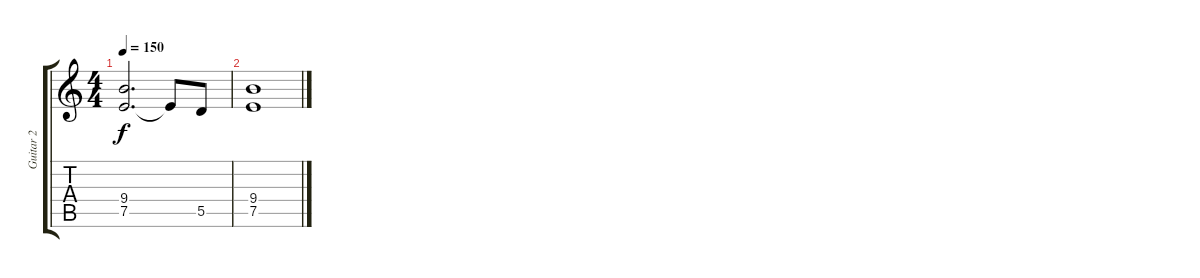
\track ("Guitar 2" "Guitar 2") {instrument distortionguitar}
\staff {score tabs}
\tuning (E4 B3 G3 D3 A2 E2) {hide}
\ts (4 4)
\tempo 150
\clef g2
\ks c
(9.4 7.5).2{d dy f} 7.5{t}.8 5.5.8 |
(9.4 7.5).1
